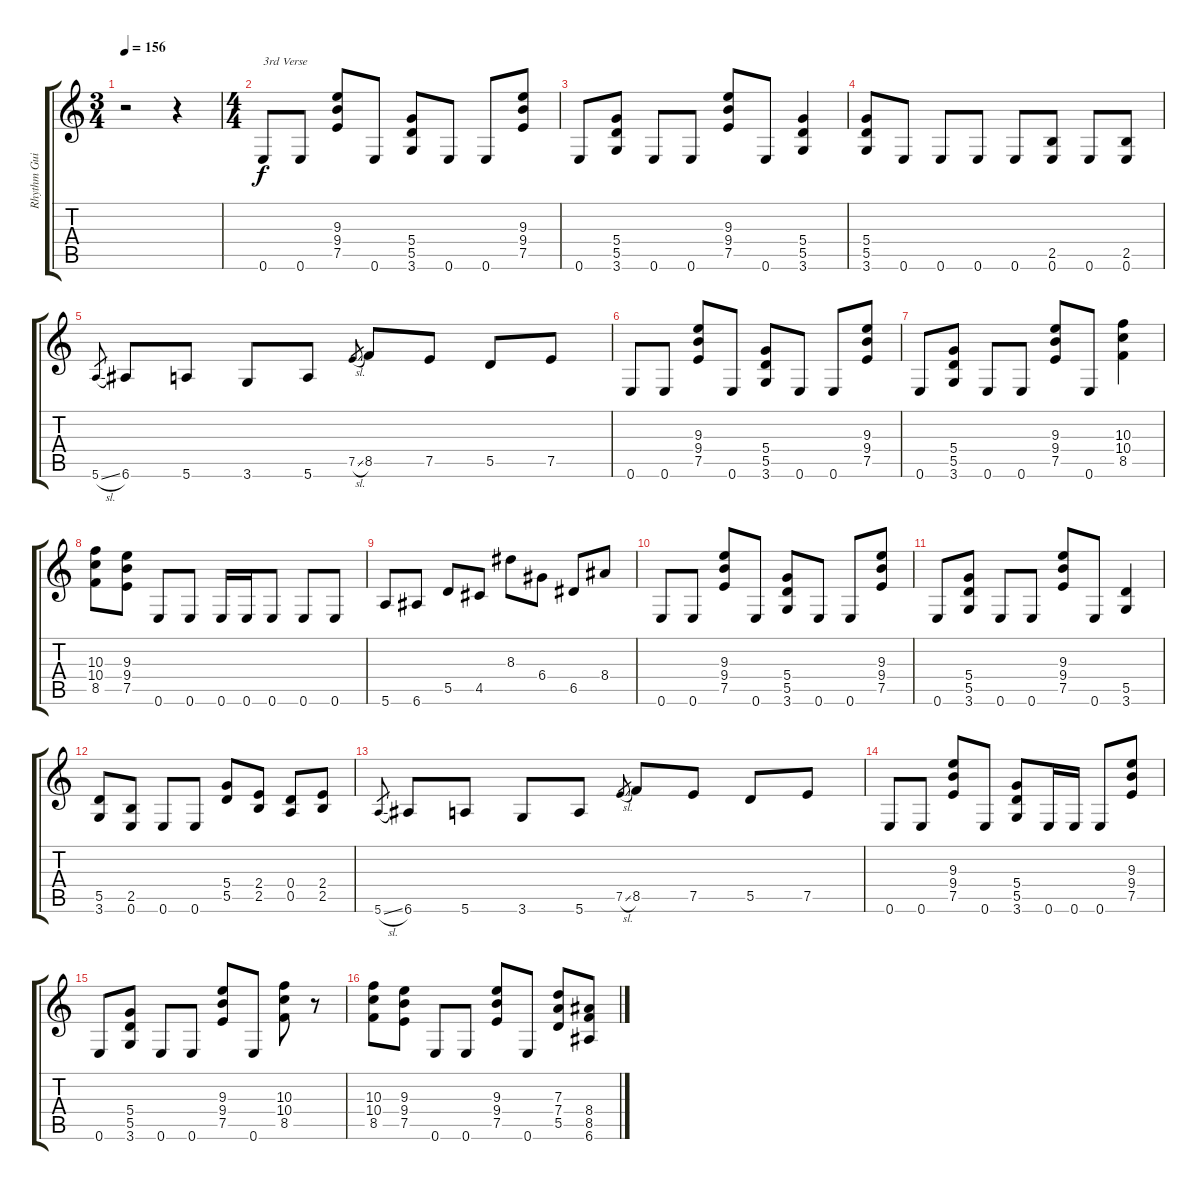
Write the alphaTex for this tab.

\track ("Rhythm Guitar" "Rhythm Gui") {instrument overdrivenguitar}
\staff {score tabs}
\tuning (E4 B3 G3 D3 A2 E2) {hide}
\ts (3 4)
\tempo 156
\clef g2
\ks c
r.2{dy f} r.4 |
\ts (4 4)
0.6.8{txt "3rd Verse"} 0.6.8 (9.3 9.4 7.5).8 0.6.8 (5.4 5.5 3.6).8 0.6.8 0.6.8 (9.3 9.4 7.5).8 |
0.6.8 (5.4 5.5 3.6).8 0.6.8 0.6.8 (9.3 9.4 7.5).8 0.6.8 (5.4 5.5 3.6).4 |
(5.4 5.5 3.6).8 0.6.8 0.6.8 0.6.8 0.6.8 (2.5 0.6).8 0.6.8 (2.5 0.6).8 |
5.6{sl}.8{gr} 6.6.8 5.6.8 3.6.8 5.6.8 7.5{sl}.8{gr} 8.5.8 7.5.8 5.5.8 7.5.8 |
0.6.8 0.6.8 (9.3 9.4 7.5).8 0.6.8 (5.4 5.5 3.6).8 0.6.8 0.6.8 (9.3 9.4 7.5).8 |
0.6.8 (5.4 5.5 3.6).8 0.6.8 0.6.8 (9.3 9.4 7.5).8 0.6.8 (10.3 10.4 8.5).4 |
(10.3 10.4 8.5).8 (9.3 9.4 7.5).8 0.6.8 0.6.8 0.6.16 0.6.16 0.6.8 0.6.8 0.6.8 |
5.6.8 6.6.8 5.5.8 4.5.8 8.3.8 6.4.8 6.5.8 8.4.8 |
0.6.8 0.6.8 (9.3 9.4 7.5).8 0.6.8 (5.4 5.5 3.6).8 0.6.8 0.6.8 (9.3 9.4 7.5).8 |
0.6.8 (5.4 5.5 3.6).8 0.6.8 0.6.8 (9.3 9.4 7.5).8 0.6.8 (5.5 3.6).4 |
(5.5 3.6).8 (2.5 0.6).8 0.6.8 0.6.8 (5.4 5.5).8 (2.4 2.5).8 (0.4 0.5).8 (2.4 2.5).8 |
5.6{sl}.8{gr} 6.6.8 5.6.8 3.6.8 5.6.8 7.5{sl}.8{gr} 8.5.8 7.5.8 5.5.8 7.5.8 |
0.6.8 0.6.8 (9.3 9.4 7.5).8 0.6.8 (5.4 5.5 3.6).8 0.6.16 0.6.16 0.6.8 (9.3 9.4 7.5).8 |
0.6.8 (5.4 5.5 3.6).8 0.6.8 0.6.8 (9.3 9.4 7.5).8 0.6.8 (10.3 10.4 8.5).8 r.8 |
(10.3 10.4 8.5).8 (9.3 9.4 7.5).8 0.6.8 0.6.8 (9.3 9.4 7.5).8 0.6.8 (7.3 7.4 5.5).8 (8.4 8.5 6.6).8
